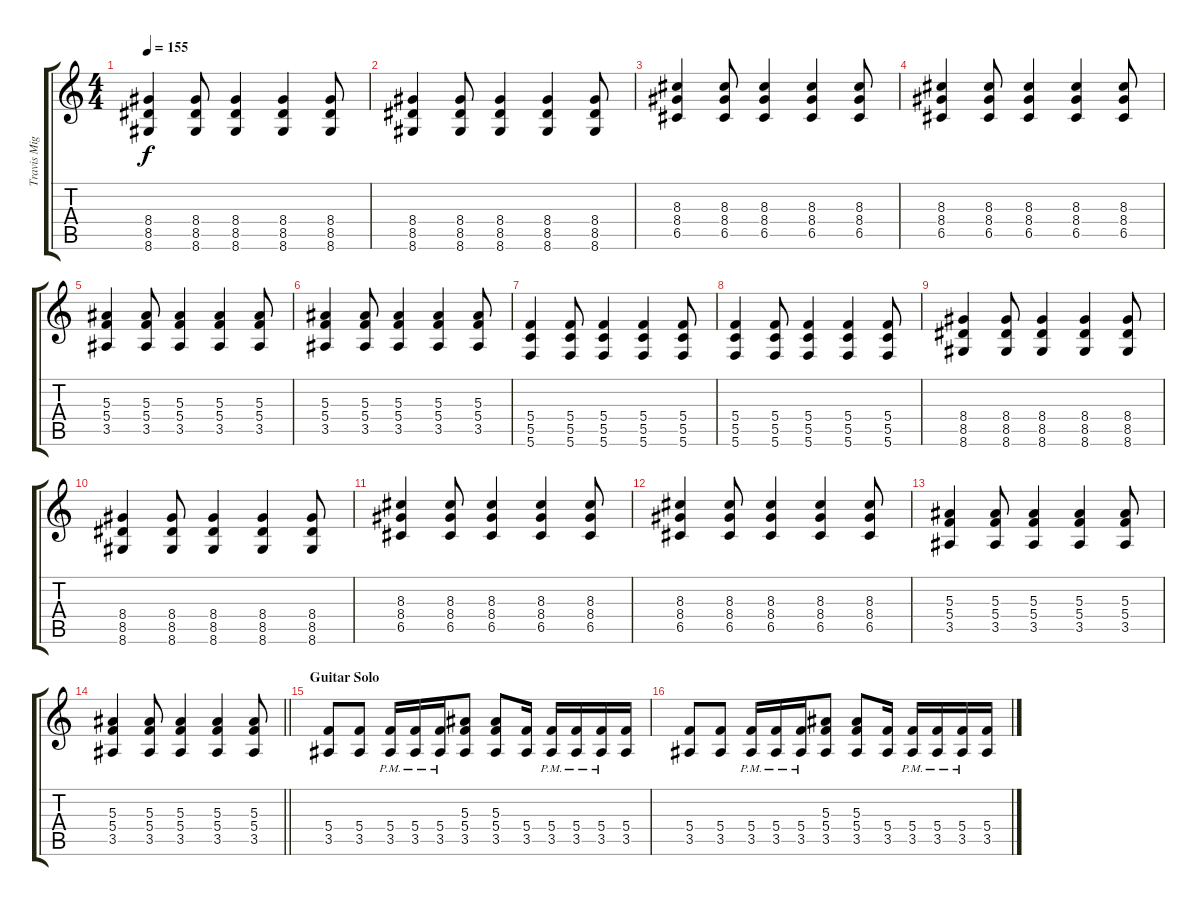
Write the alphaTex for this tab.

\track ("Travis Miguel" "Travis Mig") {instrument distortionguitar}
\staff {score tabs}
\tuning (D4 A3 F3 C3 G2 C2) {hide}
\ts (4 4)
\tempo 155
\clef g2
\ks c
(8.4 8.5 8.6).4{dy f} (8.4 8.5 8.6).8 (8.4 8.5 8.6).4 (8.4 8.5 8.6).4 (8.4 8.5 8.6).8 |
(8.4 8.5 8.6).4 (8.4 8.5 8.6).8 (8.4 8.5 8.6).4 (8.4 8.5 8.6).4 (8.4 8.5 8.6).8 |
(8.3 8.4 6.5).4 (8.3 8.4 6.5).8 (8.3 8.4 6.5).4 (8.3 8.4 6.5).4 (8.3 8.4 6.5).8 |
(8.3 8.4 6.5).4 (8.3 8.4 6.5).8 (8.3 8.4 6.5).4 (8.3 8.4 6.5).4 (8.3 8.4 6.5).8 |
(5.3 5.4 3.5).4 (5.3 5.4 3.5).8 (5.3 5.4 3.5).4 (5.3 5.4 3.5).4 (5.3 5.4 3.5).8 |
(5.3 5.4 3.5).4 (5.3 5.4 3.5).8 (5.3 5.4 3.5).4 (5.3 5.4 3.5).4 (5.3 5.4 3.5).8 |
(5.4 5.5 5.6).4 (5.4 5.5 5.6).8 (5.4 5.5 5.6).4 (5.4 5.5 5.6).4 (5.4 5.5 5.6).8 |
(5.4 5.5 5.6).4 (5.4 5.5 5.6).8 (5.4 5.5 5.6).4 (5.4 5.5 5.6).4 (5.4 5.5 5.6).8 |
(8.4 8.5 8.6).4 (8.4 8.5 8.6).8 (8.4 8.5 8.6).4 (8.4 8.5 8.6).4 (8.4 8.5 8.6).8 |
(8.4 8.5 8.6).4 (8.4 8.5 8.6).8 (8.4 8.5 8.6).4 (8.4 8.5 8.6).4 (8.4 8.5 8.6).8 |
(8.3 8.4 6.5).4 (8.3 8.4 6.5).8 (8.3 8.4 6.5).4 (8.3 8.4 6.5).4 (8.3 8.4 6.5).8 |
(8.3 8.4 6.5).4 (8.3 8.4 6.5).8 (8.3 8.4 6.5).4 (8.3 8.4 6.5).4 (8.3 8.4 6.5).8 |
(5.3 5.4 3.5).4 (5.3 5.4 3.5).8 (5.3 5.4 3.5).4 (5.3 5.4 3.5).4 (5.3 5.4 3.5).8 |
\barLineRight lightlight
(5.3 5.4 3.5).4 (5.3 5.4 3.5).8 (5.3 5.4 3.5).4 (5.3 5.4 3.5).4 (5.3 5.4 3.5).8 |
\section ("" "Guitar Solo")
(5.4 3.5).8 (5.4 3.5).8 (5.4{pm} 3.5{pm}).16 (5.4{pm} 3.5{pm}).16 (5.4{pm} 3.5{pm}).16 (5.3 5.4 3.5).8 (5.3 5.4 3.5).8 (5.4 3.5).16 (5.4{pm} 3.5{pm}).16 (5.4{pm} 3.5{pm}).16 (5.4{pm} 3.5{pm}).16 (5.4 3.5).16 |
(5.4 3.5).8 (5.4 3.5).8 (5.4{pm} 3.5{pm}).16 (5.4{pm} 3.5{pm}).16 (5.4{pm} 3.5{pm}).16 (5.3 5.4 3.5).8 (5.3 5.4 3.5).8 (5.4 3.5).16 (5.4{pm} 3.5{pm}).16 (5.4{pm} 3.5{pm}).16 (5.4{pm} 3.5{pm}).16 (5.4 3.5).16
